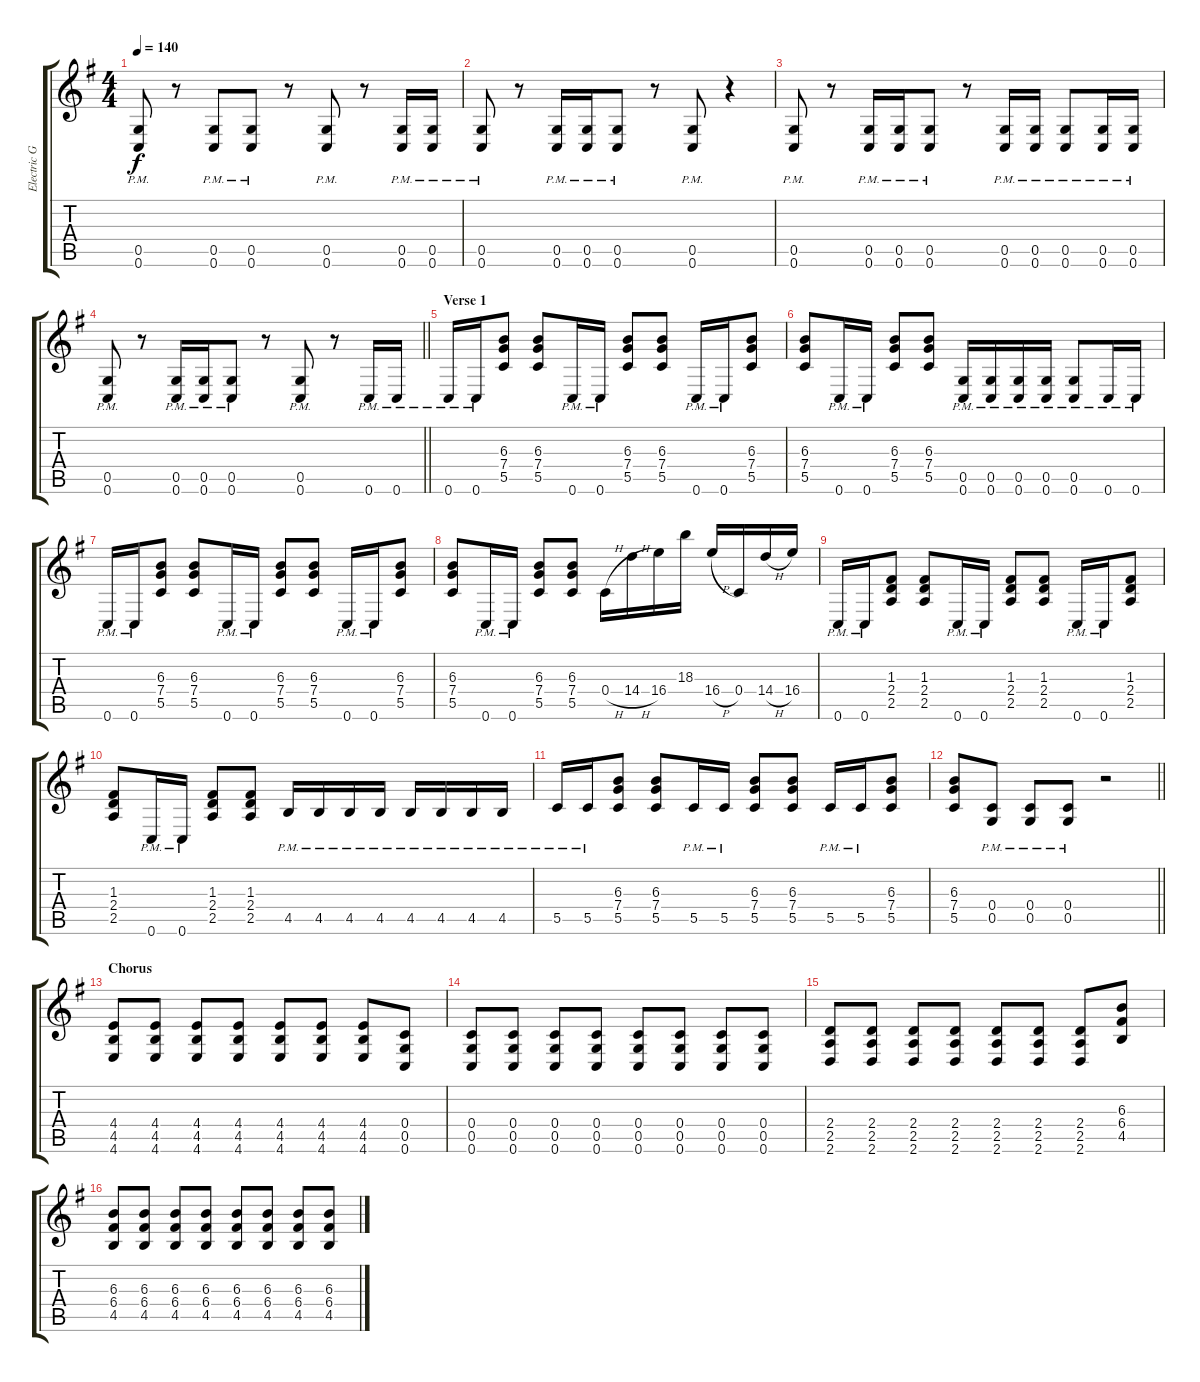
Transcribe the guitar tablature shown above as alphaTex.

\track ("Electric Guitar 1" "Electric G") {instrument distortionguitar}
\staff {score tabs}
\tuning (D4 A3 F3 C3 G2 C2) {hide}
\ts (4 4)
\tempo 140
\clef g2
\ks eminor
(0.5{pm} 0.6{pm}).8{dy f} r.8 (0.5{pm} 0.6{pm}).8 (0.5{pm} 0.6{pm}).8 r.8 (0.5{pm} 0.6{pm}).8 r.8 (0.5{pm} 0.6{pm}).16 (0.5{pm} 0.6{pm}).16 |
(0.5{pm} 0.6{pm}).8 r.8 (0.5{pm} 0.6{pm}).16 (0.5{pm} 0.6{pm}).16 (0.5{pm} 0.6{pm}).8 r.8 (0.5{pm} 0.6{pm}).8 r.4 |
(0.5{pm} 0.6{pm}).8 r.8 (0.5{pm} 0.6{pm}).16 (0.5{pm} 0.6{pm}).16 (0.5{pm} 0.6{pm}).8 r.8 (0.5{pm} 0.6{pm}).16 (0.5{pm} 0.6{pm}).16 (0.5{pm} 0.6{pm}).8 (0.5{pm} 0.6{pm}).16 (0.5{pm} 0.6{pm}).16 |
\barLineRight lightlight
(0.5{pm} 0.6{pm}).8 r.8 (0.5{pm} 0.6{pm}).16 (0.5{pm} 0.6{pm}).16 (0.5{pm} 0.6{pm}).8 r.8 (0.5{pm} 0.6{pm}).8 r.8 0.6{pm}.16 0.6{pm}.16 |
\section ("" "Verse 1")
0.6{pm}.16 0.6{pm}.16 (6.3 7.4 5.5).8 (6.3 7.4 5.5).8 0.6{pm}.16 0.6{pm}.16 (6.3 7.4 5.5).8 (6.3 7.4 5.5).8 0.6{pm}.16 0.6{pm}.16 (6.3 7.4 5.5).8 |
(6.3 7.4 5.5).8 0.6{pm}.16 0.6{pm}.16 (6.3 7.4 5.5).8 (6.3 7.4 5.5).8 (0.5{pm} 0.6{pm}).16 (0.5{pm} 0.6{pm}).16 (0.5{pm} 0.6{pm}).16 (0.5{pm} 0.6{pm}).16 (0.5{pm} 0.6{pm}).8 0.6{pm}.16 0.6{pm}.16 |
0.6{pm}.16 0.6{pm}.16 (6.3 7.4 5.5).8 (6.3 7.4 5.5).8 0.6{pm}.16 0.6{pm}.16 (6.3 7.4 5.5).8 (6.3 7.4 5.5).8 0.6{pm}.16 0.6{pm}.16 (6.3 7.4 5.5).8 |
(6.3 7.4 5.5).8 0.6{pm}.16 0.6{pm}.16 (6.3 7.4 5.5).8 (6.3 7.4 5.5).8 0.4{h}.16 14.4{h}.16 16.4.16 18.3.16 16.4{h}.16 0.4.16 14.4{h}.16 16.4.16 |
0.6{pm}.16 0.6{pm}.16 (1.3 2.4 2.5).8 (1.3 2.4 2.5).8 0.6{pm}.16 0.6{pm}.16 (1.3 2.4 2.5).8 (1.3 2.4 2.5).8 0.6{pm}.16 0.6{pm}.16 (1.3 2.4 2.5).8 |
(1.3 2.4 2.5).8 0.6{pm}.16 0.6{pm}.16 (1.3 2.4 2.5).8 (1.3 2.4 2.5).8 4.5{pm}.16 4.5{pm}.16 4.5{pm}.16 4.5{pm}.16 4.5{pm}.16 4.5{pm}.16 4.5{pm}.16 4.5{pm}.16 |
5.5{pm}.16 5.5{pm}.16 (6.3 7.4 5.5).8 (6.3 7.4 5.5).8 5.5{pm}.16 5.5{pm}.16 (6.3 7.4 5.5).8 (6.3 7.4 5.5).8 5.5{pm}.16 5.5{pm}.16 (6.3 7.4 5.5).8 |
\barLineRight lightlight
(6.3 7.4 5.5).8 (0.4{pm} 0.5{pm}).8 (0.4{pm} 0.5{pm}).8 (0.4{pm} 0.5{pm}).8 r.2 |
\section ("" "Chorus")
(4.4 4.5 4.6).8 (4.4 4.5 4.6).8 (4.4 4.5 4.6).8 (4.4 4.5 4.6).8 (4.4 4.5 4.6).8 (4.4 4.5 4.6).8 (4.4 4.5 4.6).8 (0.4 0.5 0.6).8 |
(0.4 0.5 0.6).8 (0.4 0.5 0.6).8 (0.4 0.5 0.6).8 (0.4 0.5 0.6).8 (0.4 0.5 0.6).8 (0.4 0.5 0.6).8 (0.4 0.5 0.6).8 (0.4 0.5 0.6).8 |
(2.4 2.5 2.6).8 (2.4 2.5 2.6).8 (2.4 2.5 2.6).8 (2.4 2.5 2.6).8 (2.4 2.5 2.6).8 (2.4 2.5 2.6).8 (2.4 2.5 2.6).8 (6.3 6.4 4.5).8 |
(6.3 6.4 4.5).8 (6.3 6.4 4.5).8 (6.3 6.4 4.5).8 (6.3 6.4 4.5).8 (6.3 6.4 4.5).8 (6.3 6.4 4.5).8 (6.3 6.4 4.5).8 (6.3 6.4 4.5).8
